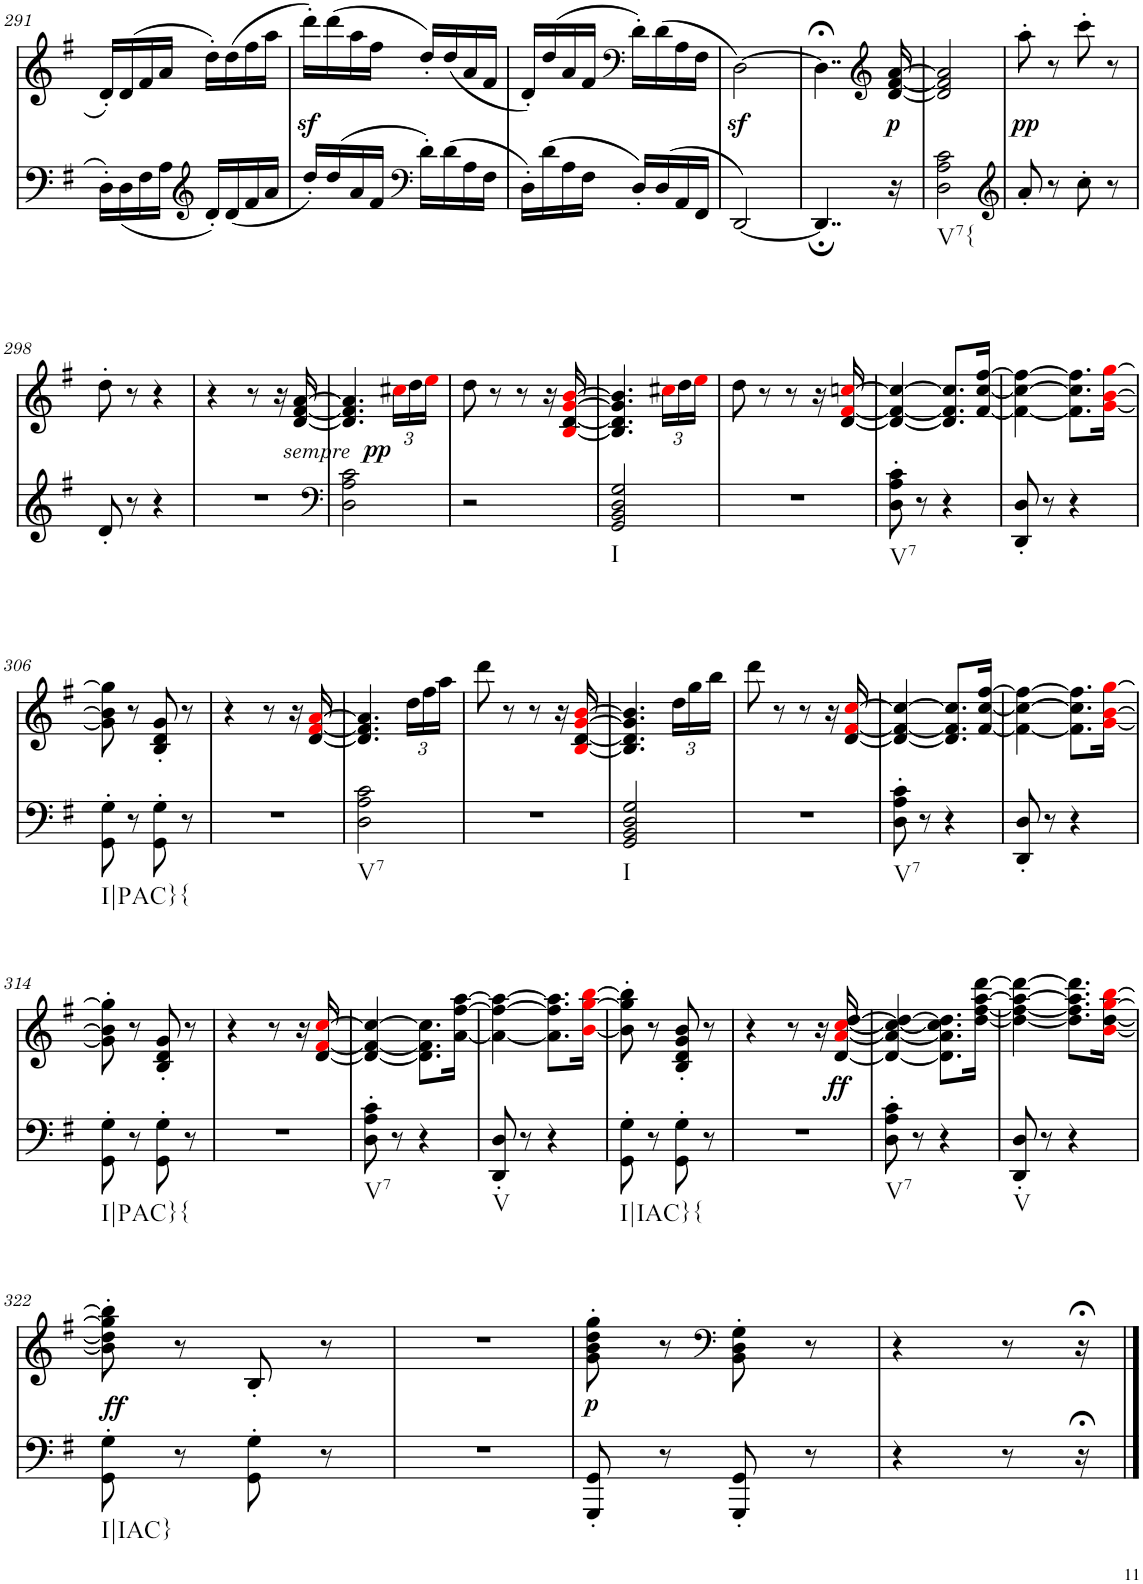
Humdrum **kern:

**kern	**kern	**text	**dynam
*part2	*part1	*part1	*part1
*staff2	*staff1	*staff1	*staff1
*I"piano	*I"piano	*	*
*I'Pno	*I'Pno	*	*
!!LO:PB:g=z
*clefF4	*clefG2	*	*
*k[f#]	*k[f#]	*	*
*G:	*G:	*	*
*M2/4	*M2/4	*	*
=291	=291	=291	=291
16D'\LL	16d'/LL	.	.
(<16D\	(16d/	.	.
16F#\	16f#/	.	.
16A\JJ	16a/JJ	.	.
*clefG2	*	*	*
16d'/LL)	16dd'\LL)	.	.
(16d/	(16dd\	.	.
16f#/	16ff#\	.	.
16a/JJ	16aa\JJ	.	.
=292	=292	=292	=292
!	!	!LO:LY:b	!
16dd'/LL)	16dddz<'\LL)	sf	.
(16dd/	(16ddd\	.	.
16a/	16aa\	.	.
16f#/JJ	16ff#\JJ	.	.
*clefF4	*	*	*
16d'\LL)	16dd'/LL)	.	.
(16d\	(16dd/	.	.
16A\	16a/	.	.
16F#\JJ	16f#/JJ	.	.
=293	=293	=293	=293
16D'\LL)	16d'/LL)	.	.
(16d\	(16dd/	.	.
16A\	16a/	.	.
16F#\JJ	16f#/JJ	.	.
*	*clefF4	*	*
16D'/LL)	16d'\LL)	.	.
(>16D/	(16d\	.	.
16AA/	16A\	.	.
16FF#/JJ	16F#\JJ	.	.
=294	=294	=294	=294
!	!	!LO:LY:b	!
[2DD/)	[2Dz<\)	sf	.
=295	=295	=295	=295
4..DD;/]	4..D;<\]	.	.
*	*clefG2	*	*
!	!	!LO:LY:b	!LO:DY:b
16r	[16d/ [16f#/ [16a/	p	p
=296	=296	=296	=296
!LO:TX:b:t=V7{	!	!	!
2D\ 2A\ 2c\	2d/] 2f#/] 2a/]	.	.
=297	=297	=297	=297
*clefG2	*	*	*
!	!	!LO:LY:b	!LO:DY:b
8a'/	8aa'\	pp	pp
8r	8r	.	.
8cc'\	8ccc'\	.	.
8r	8r	.	.
!!LO:LB:g=z
=298	=298	=298	=298
8d'/	8dd'\	.	.
8r	8r	.	.
4r	4r	.	.
=299	=299	=299	=299
2r	4r	.	.
.	8r	.	.
.	16r	.	.
!	!	!LO:LY:b	!LO:DY:b
.	[16d/ [16f#/ [16a/	pp	other-dynamics
=300	=300	=300	=300
*clefF4	*	*	*
!	!	!	!LO:DY:b
2D\ 2A\ 2c\	4.d/] 4.f#/] 4.a/]	.	pp
*	*Xbrackettup	*	*
.	24cc#Xi\LL	.	.
.	24dd\	.	.
.	24eei\JJ	.	.
=301	=301	=301	=301
2r	8dd\	.	.
.	8r	.	.
.	8r	.	.
.	16r	.	.
.	[16Bi/ [16d/ [16gi/ [16bi/	.	.
=302	=302	=302	=302
!LO:TX:b:t=I	!	!	!
2GG/ 2BB/ 2D/ 2G/	4.B/] 4.d/] 4.g/] 4.b/]	.	.
.	24cc#Xi\LL	.	.
.	24dd\	.	.
.	24eei\JJ	.	.
=303	=303	=303	=303
2r	8dd\	.	.
.	8r	.	.
.	8r	.	.
.	16r	.	.
.	[16d/ [16f#i/ [16ccni/	.	.
=304	=304	=304	=304
!LO:TX:b:t=V7	!	!	!
8D\' 8A\' 8c\'	4d/_ 4f#/_ 4cc/_	.	.
8r	.	.	.
4r	8.d/] 8.f#/] 8.cc/]L	.	.
.	[16f#/ [16cc/ [16ff#/Jk	.	.
=305	=305	=305	=305
8DD/' 8D/'	4f#\_ 4cc\_ 4ff#\_	.	.
8r	.	.	.
4r	8.f#\] 8.cc\] 8.ff#\]L	.	.
.	[16gi\ [16bi\ [16ggi\Jk	.	.
!!LO:LB:g=z
=306	=306	=306	=306
!LO:TX:b:t=I|PAC}{	!	!	!
8GG\' 8G\'	8g\] 8b\] 8gg\]	.	.
8r	8r	.	.
8GG\' 8G\'	8B/' 8d/' 8g/'	.	.
8r	8r	.	.
=307	=307	=307	=307
2r	4r	.	.
.	8r	.	.
.	16r	.	.
.	[16d/ [16f#i/ [16ai/	.	.
=308	=308	=308	=308
!LO:TX:b:t=V7	!	!	!
2D\ 2A\ 2c\	4.d/] 4.f#/] 4.a/]	.	.
.	24dd\LL	.	.
.	24ff#\	.	.
.	24aa\JJ	.	.
=309	=309	=309	=309
2r	8ddd\	.	.
.	8r	.	.
.	8r	.	.
.	16r	.	.
.	[16Bi/ [16d/ [16gi/ [16bi/	.	.
=310	=310	=310	=310
!LO:TX:b:t=I	!	!	!
2GG/ 2BB/ 2D/ 2G/	4.B/] 4.d/] 4.g/] 4.b/]	.	.
.	24dd\LL	.	.
.	24gg\	.	.
.	24bb\JJ	.	.
=311	=311	=311	=311
2r	8ddd\	.	.
.	8r	.	.
.	8r	.	.
.	16r	.	.
.	[16d/ [16f#i/ [16cci/	.	.
=312	=312	=312	=312
!LO:TX:b:t=V7	!	!	!
8D\' 8A\' 8c\'	4d/_ 4f#/_ 4cc/_	.	.
8r	.	.	.
4r	8.d/] 8.f#/] 8.cc/]L	.	.
.	[16f#/ [16cc/ [16ff#/Jk	.	.
=313	=313	=313	=313
8DD/' 8D/'	4f#\_ 4cc\_ 4ff#\_	.	.
8r	.	.	.
4r	8.f#\] 8.cc\] 8.ff#\]L	.	.
.	[16gi\ [16bi\ [16ggi\Jk	.	.
!!LO:LB:g=z
=314	=314	=314	=314
!LO:TX:b:t=I|PAC}{	!	!	!
8GG\' 8G\'	8g\]' 8b\]' 8gg\]'	.	.
8r	8r	.	.
8GG\' 8G\'	8B/' 8d/' 8g/'	.	.
8r	8r	.	.
=315	=315	=315	=315
2r	4r	.	.
.	8r	.	.
.	16r	.	.
!	!	!LO:LY:b	!
.	[16d/ [16f#i/ [16cci/	pp	.
=316	=316	=316	=316
!LO:TX:b:t=V7	!	!	!
8D\' 8A\' 8c\'	4d/_ 4f#/_ 4cc/_	.	.
8r	.	.	.
4r	8.d\] 8.f#\] 8.cc\]L	.	.
.	[16a\ [16ff#\ [16aa\Jk	.	.
=317	=317	=317	=317
!LO:TX:b:t=V	!	!	!
8DD/' 8D/'	4a\_ 4ff#\_ 4aa\_	.	.
8r	.	.	.
4r	8.a\] 8.ff#\] 8.aa\]L	.	.
.	[16bi\ [16ggi\ [16bbi\Jk	.	.
=318	=318	=318	=318
!LO:TX:b:t=I|IAC}{	!	!	!
8GG\' 8G\'	8b\]' 8gg\]' 8bb\]'	.	.
8r	8r	.	.
8GG\' 8G\'	8B/' 8d/' 8g/' 8b/'	.	.
8r	8r	.	.
=319	=319	=319	=319
2r	4r	.	.
.	8r	.	.
.	16r	.	.
!	!	!LO:LY:b	!LO:DY:b
.	[16d/ [16ai/ [16cci/ [16dd/	ff	ff
=320	=320	=320	=320
!LO:TX:b:t=V7	!	!	!
8D\' 8A\' 8c\'	4d/_ 4a/_ 4cc/_ 4dd/_	.	.
8r	.	.	.
4r	8.d\] 8.a\] 8.cc\] 8.dd\]L	.	.
.	[16dd\ [16ff#\ [16aa\ [16ddd\Jk	.	.
=321	=321	=321	=321
!LO:TX:b:t=V	!	!	!
8DD/' 8D/'	4dd\_ 4ff#\_ 4aa\_ 4ddd\_	.	.
8r	.	.	.
4r	8.dd\] 8.ff#\] 8.aa\] 8.ddd\]L	.	.
.	[16bi\ [16dd\ [16ggi\ [16bbi\Jk	.	.
!!LO:LB:g=z
=322	=322	=322	=322
!LO:TX:b:t=I|IAC}	!	!	!
!	!	!	!LO:DY:b
8GG\' 8G\'	8b\]' 8dd\]' 8gg\]' 8bb\]'	.	ff
8r	8r	.	.
8GG\' 8G\'	8B'/	.	.
8r	8r	.	.
=323	=323	=323	=323
2r	2r	.	.
=324	=324	=324	=324
!	!	!LO:LY:b	!LO:DY:b
8GGG/' 8GG/'	8g\' 8b\' 8dd\' 8gg\'	p	p
8r	8r	.	.
*	*clefF4	*	*
8GGG/' 8GG/'	8BB\' 8D\' 8G\'	.	.
8r	8r	.	.
=325	=325	=325	=325
4r	4r	.	.
8r	8r	.	.
16r;<	16r;<	.	.
==	==	==	==
*-	*-	*-	*-
